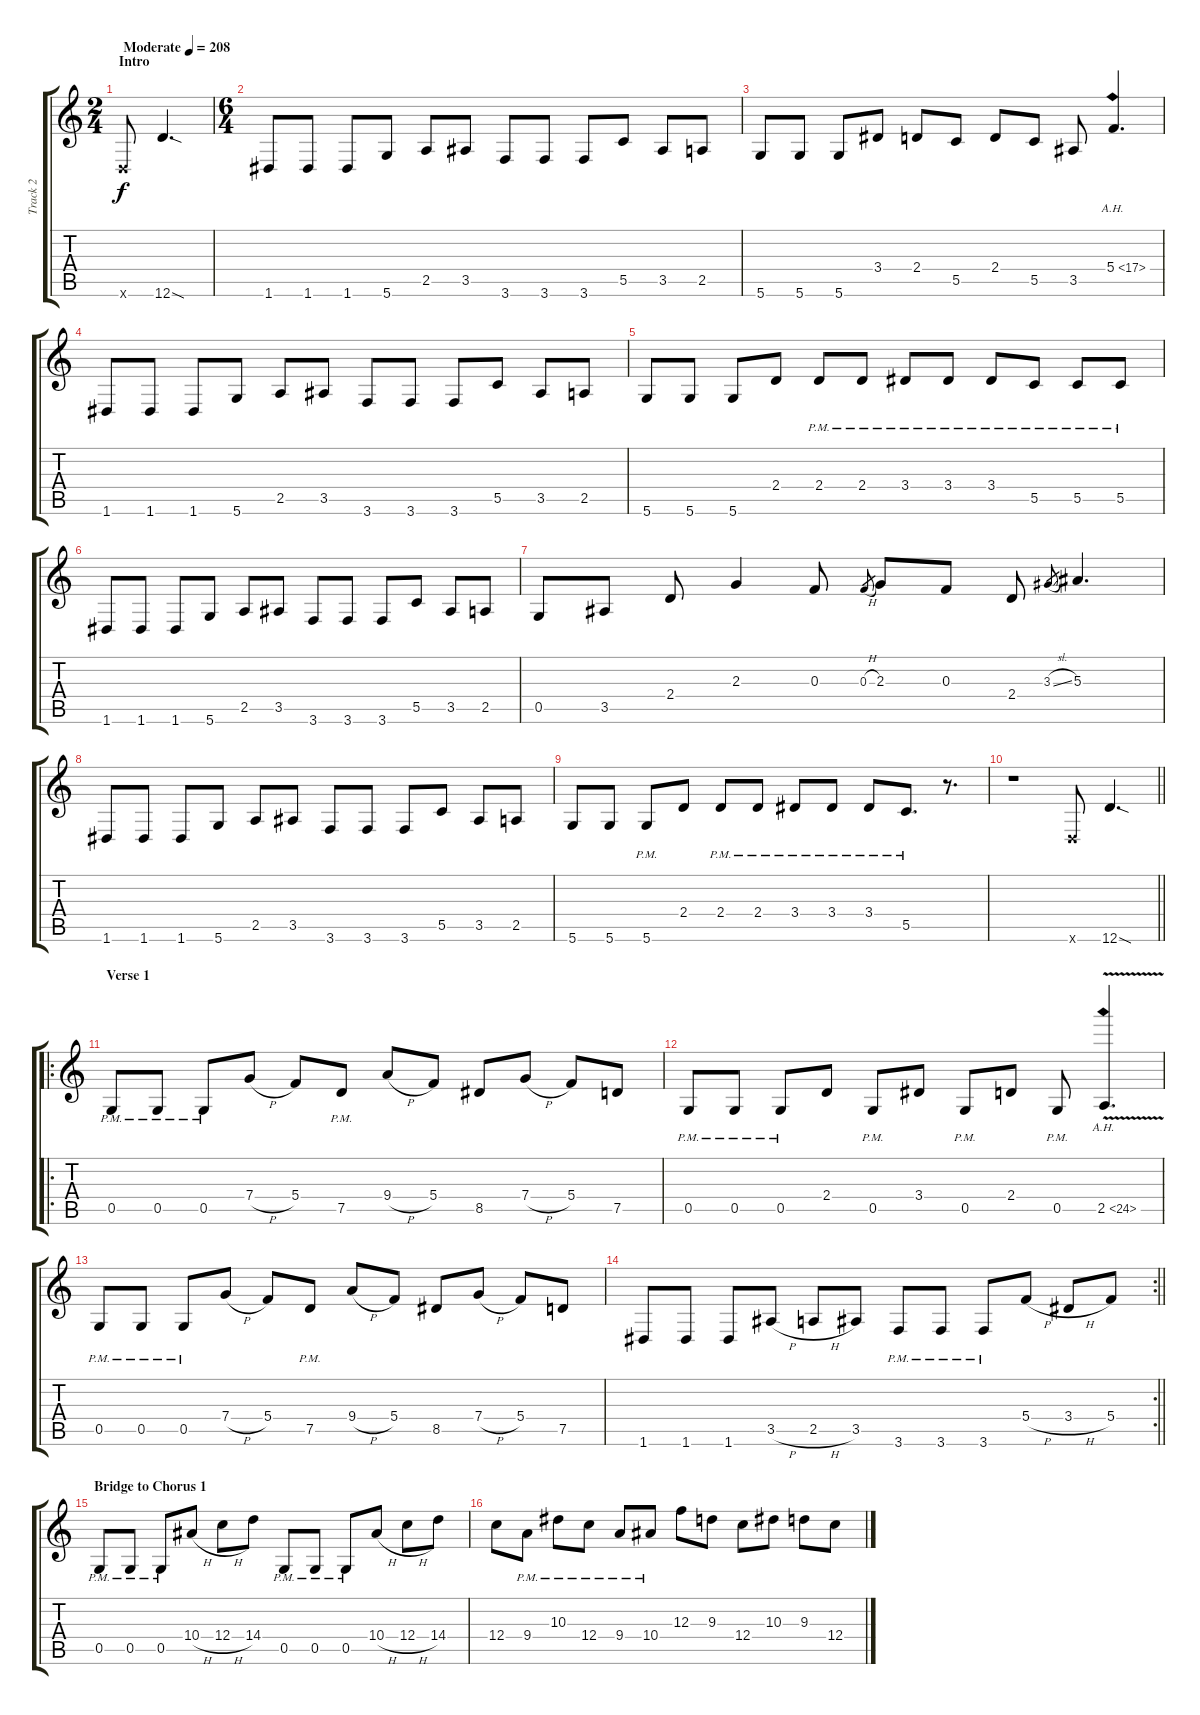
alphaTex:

\track ("Track 2" "Track 2") {instrument distortionguitar}
\staff {score tabs}
\tuning (D4 A3 F3 C3 G2 D2) {hide}
\ts (2 4)
\section ("" "Intro")
\tempo (208 "Moderate")
\clef g2
\ks c
0.6{x}.8{dy f instrument distortionguitar} 12.6{sod}.4{d} |
\ts (6 4)
1.6.8 1.6.8 1.6.8 5.6.8 2.5.8 3.5.8 3.6.8 3.6.8 3.6.8 5.5.8 3.5.8 2.5.8 |
5.6.8 5.6.8 5.6.8 3.4.8 2.4.8 5.5.8 2.4.8 5.5.8 3.5.8 5.4{ah 12}.4{d} |
1.6.8 1.6.8 1.6.8 5.6.8 2.5.8 3.5.8 3.6.8 3.6.8 3.6.8 5.5.8 3.5.8 2.5.8 |
5.6.8 5.6.8 5.6.8 2.4.8 2.4{pm}.8 2.4{pm}.8 3.4{pm}.8 3.4{pm}.8 3.4{pm}.8 5.5{pm}.8 5.5{pm}.8 5.5{pm}.8 |
1.6.8 1.6.8 1.6.8 5.6.8 2.5.8 3.5.8 3.6.8 3.6.8 3.6.8 5.5.8 3.5.8 2.5.8 |
0.5.8 3.5.8 2.4.8 2.3.4 0.3.8 0.3{h}.8{gr} 2.3.8 0.3.8 2.4.8 3.3{sl}.8{gr} 5.3.4{d} |
1.6.8 1.6.8 1.6.8 5.6.8 2.5.8 3.5.8 3.6.8 3.6.8 3.6.8 5.5.8 3.5.8 2.5.8 |
5.6.8 5.6.8 5.6{pm}.8 2.4.8 2.4{pm}.8 2.4{pm}.8 3.4{pm}.8 3.4{pm}.8 3.4{pm}.8 5.5{pm}.8{d} r.8{d} |
\barLineRight lightlight
r.1 0.6{x}.8 12.6{sod}.4{d} |
\ro
\section ("" "Verse 1")
0.5{pm}.8 0.5{pm}.8 0.5{pm}.8 7.4{h}.8 5.4.8 7.5{pm}.8 9.4{h}.8 5.4.8 8.5.8 7.4{h}.8 5.4.8 7.5.8 |
0.5{pm}.8 0.5{pm}.8 0.5{pm}.8 2.4.8 0.5{pm}.8 3.4.8 0.5{pm}.8 2.4.8 0.5{pm}.8 2.5{ah 22 v}.4{d} |
0.5{pm}.8 0.5{pm}.8 0.5{pm}.8 7.4{h}.8 5.4.8 7.5{pm}.8 9.4{h}.8 5.4.8 8.5.8 7.4{h}.8 5.4.8 7.5.8 |
\rc 2
\barLineRight lightlight
1.6.8 1.6.8 1.6.8 3.5{h}.8 2.5{h}.8 3.5.8 3.6{pm}.8 3.6{pm}.8 3.6{pm}.8 5.4{h}.8 3.4{h}.8 5.4.8 |
\section ("" "Bridge to Chorus 1")
0.5{pm}.8 0.5{pm}.8 0.5{pm}.8 10.4{h}.8 12.4{h}.8 14.4.8 0.5{pm}.8 0.5{pm}.8 0.5{pm}.8 10.4{h}.8 12.4{h}.8 14.4.8 |
12.4.8 9.4{pm}.8 10.3{pm}.8 12.4{pm}.8 9.4{pm}.8 10.4{pm}.8 12.3.8 9.3.8 12.4.8 10.3.8 9.3.8 12.4.8
